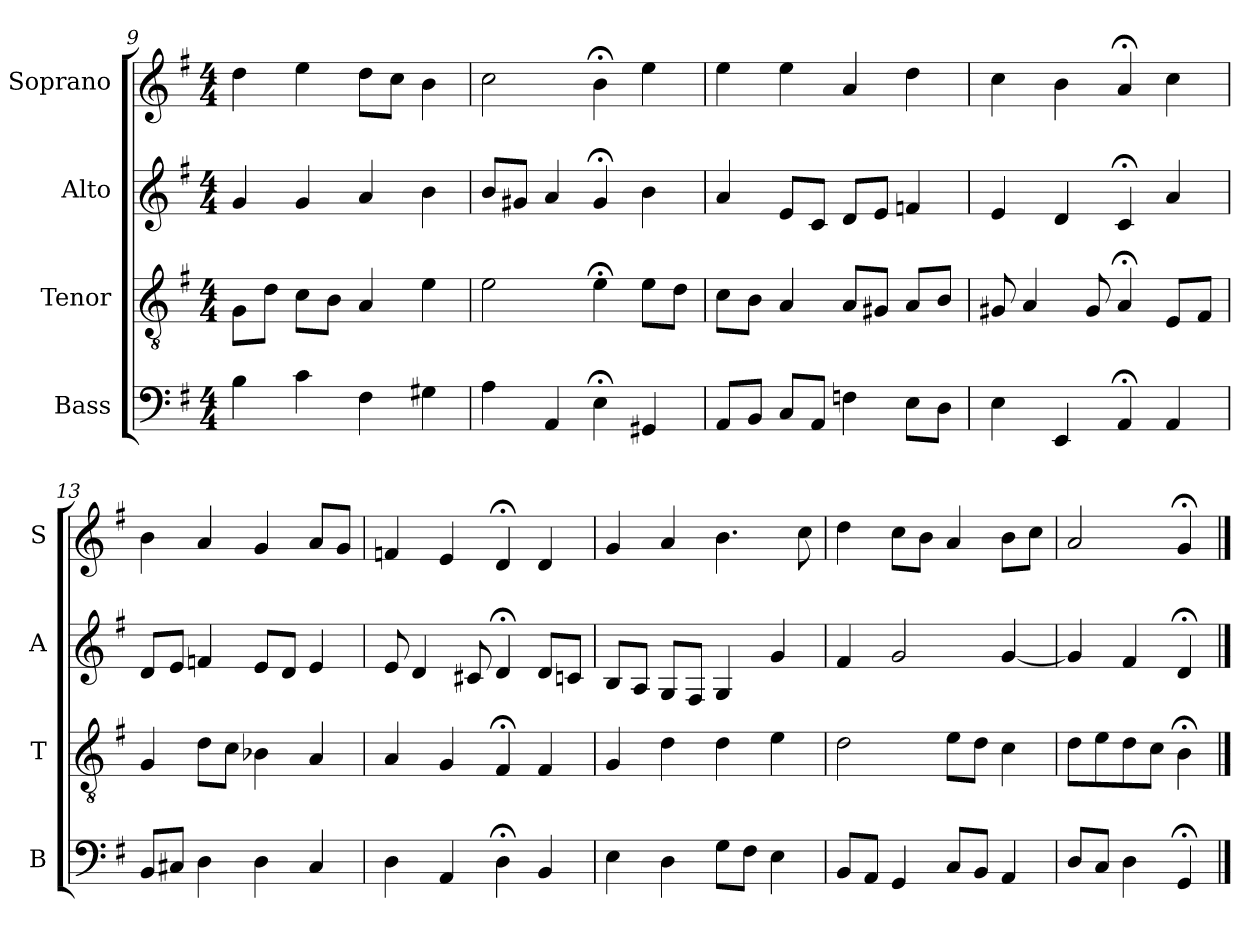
**kern	**kern	**kern	**kern
*part4	*part3	*part2	*part1
*staff4	*staff3	*staff2	*staff1
*I"Bass	*I"Tenor	*I"Alto	*I"Soprano
*I'B	*I'T	*I'A	*I'S
*clefF4	*clefGv2	*clefG2	*clefG2
*k[f#]	*k[f#]	*k[f#]	*k[f#]
*M4/4	*M4/4	*M4/4	*M4/4
=9	=9	=9	=9
4B\	8G\L	4g/	4dd\
.	8d\J	.	.
4c\	8c\L	4g/	4ee\
.	8B\J	.	.
4F#\	4A/	4a/	8dd\L
.	.	.	8cc\J
4G#X\	4e\	4b\	4b\
=10	=10	=10	=10
4A\	2e\	8b/L	2cc\
.	.	8g#X/J	.
4AA/	.	4a/	.
4E;<\	4e;<\	4g#;</	4b;<\
4GG#X/	8e\L	4b\	4ee\
.	8d\J	.	.
=11	=11	=11	=11
8AA/L	8c\L	4a/	4ee\
8BB/J	8B\J	.	.
8C/L	4A/	8e/L	4ee\
8AA/J	.	8c/J	.
4Fn\	8A/L	8d/L	4a/
.	8G#X/J	8e/J	.
8E\L	8A/L	4fn/	4dd\
8D\J	8B/J	.	.
=12	=12	=12	=12
4E\	8G#X/	4e/	4cc\
.	4A/	.	.
4EE/	.	4d/	4b\
.	8G#/	.	.
4AA;</	4A;</	4c;</	4a;</
4AA/	8E/L	4a/	4cc\
.	8F#/J	.	.
=13	=13	=13	=13
8BB/L	4G/	8d/L	4b\
8C#X/J	.	8e/J	.
4D\	8d\L	4fn/	4a/
.	8c\J	.	.
4D\	4B-X\	8e/L	4g/
.	.	8d/J	.
4C#/	4A/	4e/	8a/L
.	.	.	8g/J
=14	=14	=14	=14
4D\	4A/	8e/	4fn/
.	.	4d/	.
4AA/	4G/	.	4e/
.	.	8c#X/	.
4D;<\	4F#;</	4d;</	4d;</
4BB/	4F#/	8d/L	4d/
.	.	8cn/J	.
=15	=15	=15	=15
4E\	4G/	8B/L	4g/
.	.	8A/J	.
4D\	4d\	8G/L	4a/
.	.	8F#/J	.
8G\L	4d\	4G/	4.b\
8F#\J	.	.	.
4E\	4e\	4g/	.
.	.	.	8cc\
=16	=16	=16	=16
8BB/L	2d\	4f#/	4dd\
8AA/J	.	.	.
4GG/	.	2g/	8cc\L
.	.	.	8b\J
8C/L	8e\L	.	4a/
8BB/J	8d\J	.	.
4AA/	4c\	[4g/	8b\L
.	.	.	8cc\J
=17	=17	=17	=17
8D/L	8d\L	4g/]	2a/
8C/J	8e\	.	.
4D\	8d\	4f#/	.
.	8c\J	.	.
4GG;</	4B;<\	4d;</	4g;</
==	==	==	==
*-	*-	*-	*-
